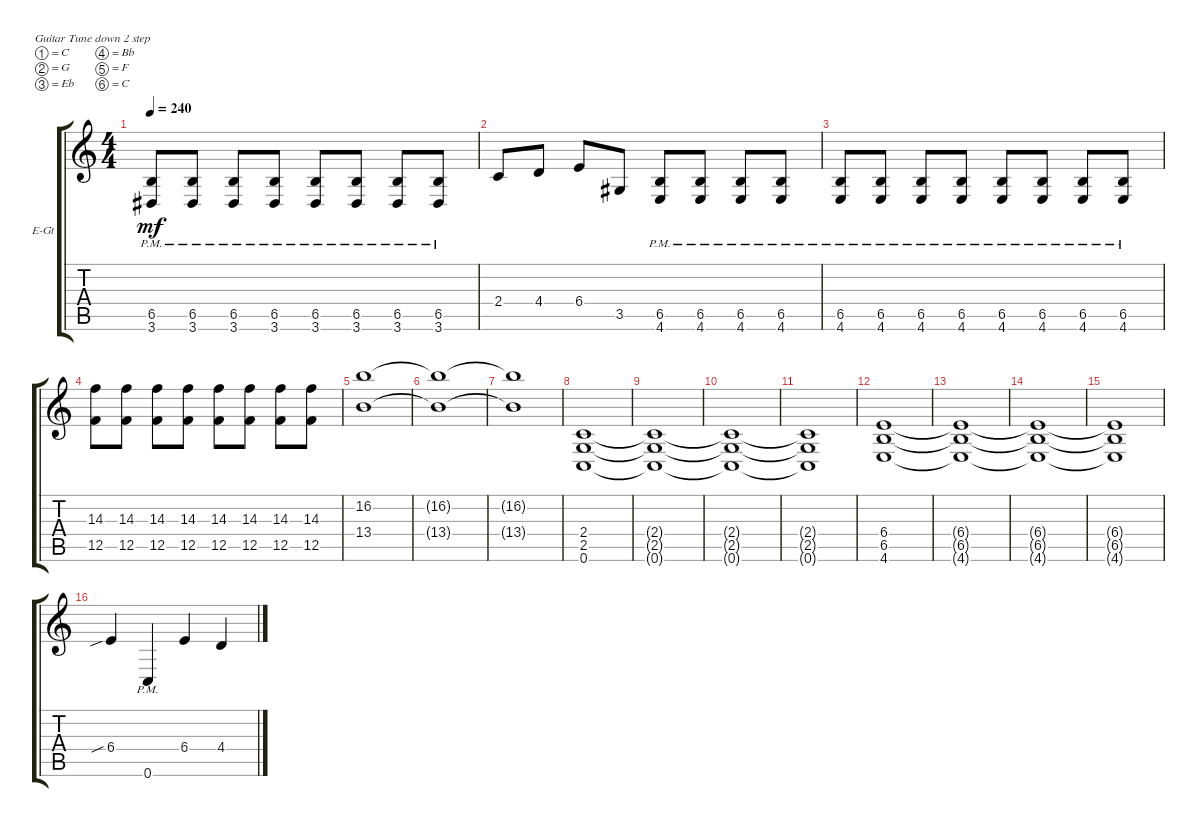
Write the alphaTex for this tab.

\defaultSystemsLayout 4
\bracketExtendMode groupsimilarinstruments
\firstSystemTrackNameOrientation horizontal
\otherSystemsTrackNameOrientation horizontal
\track ("Knight Rhythm" "E-Gt") {instrument overdrivenguitar}
\staff {score tabs}
\tuning (C4 G3 Eb3 Bb2 F2 C2)
\ts (4 4)
\tempo 240
\clef g2
\ks aminor
(3.6{pm} 6.5{pm}).8{dy mf} (3.6{pm} 6.5{pm}).8 (3.6{pm} 6.5{pm}).8 (3.6{pm} 6.5{pm}).8 (3.6{pm} 6.5{pm}).8 (3.6{pm} 6.5{pm}).8 (3.6{pm} 6.5{pm}).8 (3.6{pm} 6.5{pm}).8 |
2.4.8 4.4.8 6.4.8 3.5.8 (4.6{pm} 6.5{pm}).8 (4.6{pm} 6.5{pm}).8 (4.6{pm} 6.5{pm}).8 (4.6{pm} 6.5{pm}).8 |
(4.6{pm} 6.5{pm}).8 (4.6{pm} 6.5{pm}).8 (4.6{pm} 6.5{pm}).8 (4.6{pm} 6.5{pm}).8 (4.6{pm} 6.5{pm}).8 (4.6{pm} 6.5{pm}).8 (4.6{pm} 6.5{pm}).8 (4.6{pm} 6.5{pm}).8 |
(12.5 14.3).8 (12.5 14.3).8 (12.5 14.3).8 (12.5 14.3).8 (12.5 14.3).8 (12.5 14.3).8 (12.5 14.3).8 (12.5 14.3).8 |
(13.4 16.2).1 |
(16.2{t} 13.4{t}).1 |
(16.2{t} 13.4{t}).1 |
(0.6 2.5 2.4).1 |
(2.4{t} 2.5{t} 0.6{t}).1 |
(2.4{t} 2.5{t} 0.6{t}).1 |
(2.4{t} 2.5{t} 0.6{t}).1 |
(4.6 6.5 6.4).1 |
(6.4{t} 6.5{t} 4.6{t}).1 |
(6.4{t} 6.5{t} 4.6{t}).1 |
(6.4{t} 6.5{t} 4.6{t}).1 |
6.4{sib}.4 0.6{pm}.4 6.4.4 4.4.4
